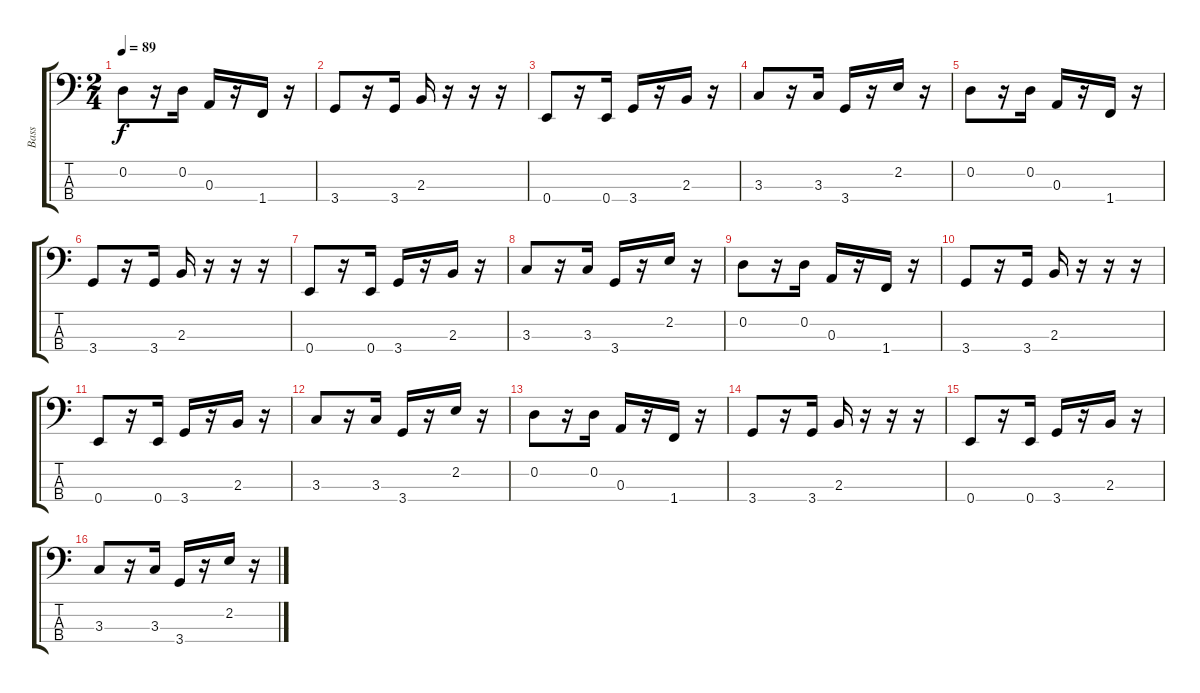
\track ("Bass" "Bass") {instrument electricbasspick}
\staff {score tabs}
\tuning (G2 D2 A1 E1) {hide}
\ts (2 4)
\tempo 89
\clef f4
\ks c
0.2.8{dy f} r.16 0.2.16 0.3.16 r.16 1.4.16 r.16 |
3.4.8 r.16 3.4.16 2.3.16 r.16 r.16 r.16 |
0.4.8 r.16 0.4.16 3.4.16 r.16 2.3.16 r.16 |
3.3.8 r.16 3.3.16 3.4.16 r.16 2.2.16 r.16 |
0.2.8 r.16 0.2.16 0.3.16 r.16 1.4.16 r.16 |
3.4.8 r.16 3.4.16 2.3.16 r.16 r.16 r.16 |
0.4.8 r.16 0.4.16 3.4.16 r.16 2.3.16 r.16 |
3.3.8 r.16 3.3.16 3.4.16 r.16 2.2.16 r.16 |
0.2.8 r.16 0.2.16 0.3.16 r.16 1.4.16 r.16 |
3.4.8 r.16 3.4.16 2.3.16 r.16 r.16 r.16 |
0.4.8 r.16 0.4.16 3.4.16 r.16 2.3.16 r.16 |
3.3.8 r.16 3.3.16 3.4.16 r.16 2.2.16 r.16 |
0.2.8 r.16 0.2.16 0.3.16 r.16 1.4.16 r.16 |
3.4.8 r.16 3.4.16 2.3.16 r.16 r.16 r.16 |
0.4.8 r.16 0.4.16 3.4.16 r.16 2.3.16 r.16 |
3.3.8 r.16 3.3.16 3.4.16 r.16 2.2.16 r.16
